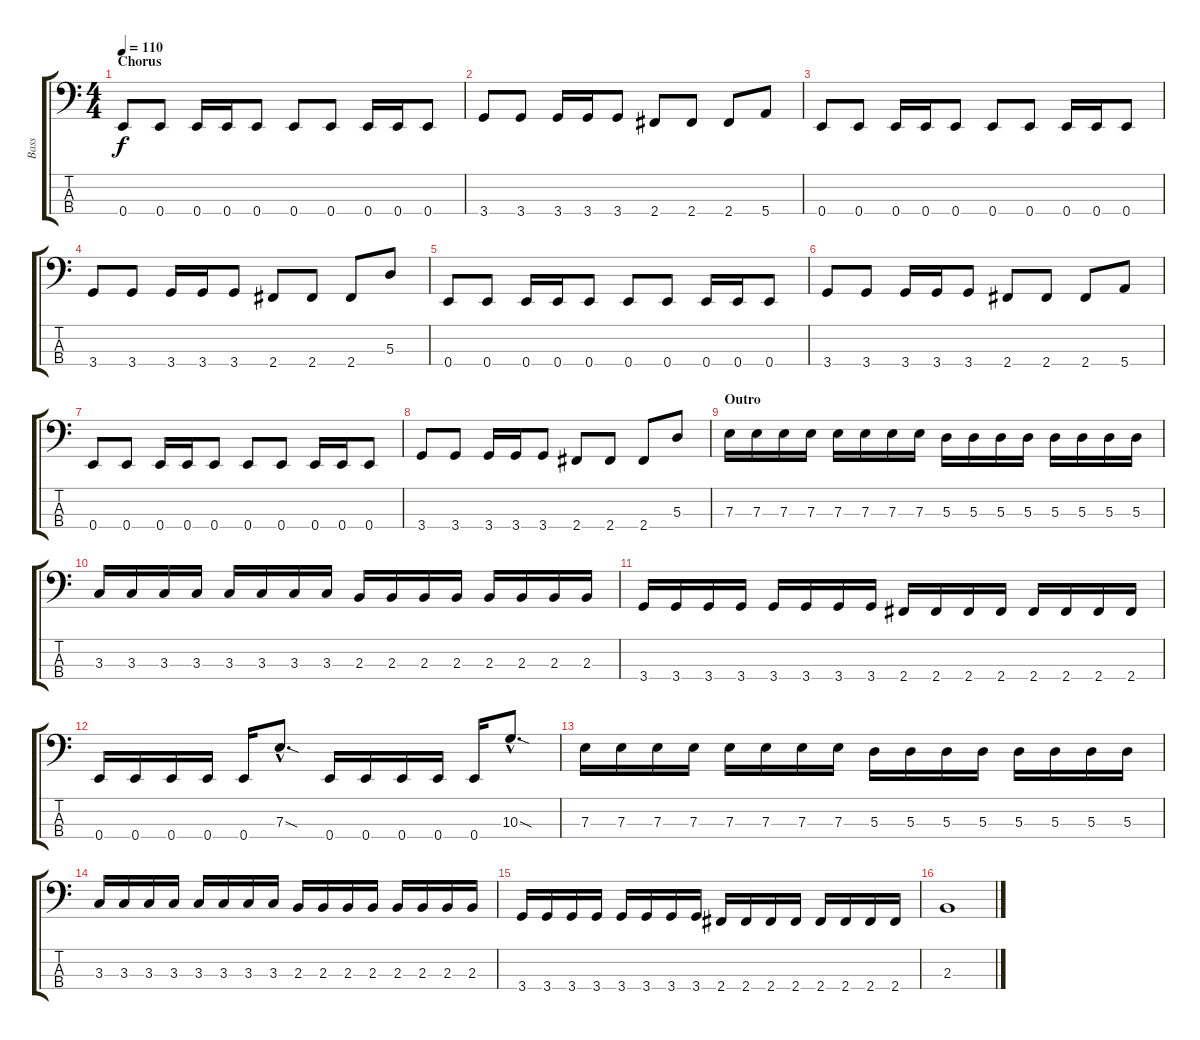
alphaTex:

\track ("Bass" "Bass") {instrument electricbassfinger}
\staff {score tabs}
\tuning (G2 D2 A1 E1) {hide}
\ts (4 4)
\section ("" "Chorus")
\tempo 110
\clef f4
\ks c
0.4.8{dy f} 0.4.8 0.4.16 0.4.16 0.4.8 0.4.8 0.4.8 0.4.16 0.4.16 0.4.8 |
3.4.8 3.4.8 3.4.16 3.4.16 3.4.8 2.4.8 2.4.8 2.4.8 5.4.8 |
0.4.8 0.4.8 0.4.16 0.4.16 0.4.8 0.4.8 0.4.8 0.4.16 0.4.16 0.4.8 |
3.4.8 3.4.8 3.4.16 3.4.16 3.4.8 2.4.8 2.4.8 2.4.8 5.3.8 |
0.4.8 0.4.8 0.4.16 0.4.16 0.4.8 0.4.8 0.4.8 0.4.16 0.4.16 0.4.8 |
3.4.8 3.4.8 3.4.16 3.4.16 3.4.8 2.4.8 2.4.8 2.4.8 5.4.8 |
0.4.8 0.4.8 0.4.16 0.4.16 0.4.8 0.4.8 0.4.8 0.4.16 0.4.16 0.4.8 |
3.4.8 3.4.8 3.4.16 3.4.16 3.4.8 2.4.8 2.4.8 2.4.8 5.3.8 |
\section ("" "Outro")
7.3.16 7.3.16 7.3.16 7.3.16 7.3.16 7.3.16 7.3.16 7.3.16 5.3.16 5.3.16 5.3.16 5.3.16 5.3.16 5.3.16 5.3.16 5.3.16 |
3.3.16 3.3.16 3.3.16 3.3.16 3.3.16 3.3.16 3.3.16 3.3.16 2.3.16 2.3.16 2.3.16 2.3.16 2.3.16 2.3.16 2.3.16 2.3.16 |
3.4.16 3.4.16 3.4.16 3.4.16 3.4.16 3.4.16 3.4.16 3.4.16 2.4.16 2.4.16 2.4.16 2.4.16 2.4.16 2.4.16 2.4.16 2.4.16 |
0.4.16 0.4.16 0.4.16 0.4.16 0.4.16 7.3{sod hac}.8{d} 0.4.16 0.4.16 0.4.16 0.4.16 0.4.16 10.3{sod hac}.8{d} |
7.3.16 7.3.16 7.3.16 7.3.16 7.3.16 7.3.16 7.3.16 7.3.16 5.3.16 5.3.16 5.3.16 5.3.16 5.3.16 5.3.16 5.3.16 5.3.16 |
3.3.16 3.3.16 3.3.16 3.3.16 3.3.16 3.3.16 3.3.16 3.3.16 2.3.16 2.3.16 2.3.16 2.3.16 2.3.16 2.3.16 2.3.16 2.3.16 |
3.4.16 3.4.16 3.4.16 3.4.16 3.4.16 3.4.16 3.4.16 3.4.16 2.4.16 2.4.16 2.4.16 2.4.16 2.4.16 2.4.16 2.4.16 2.4.16 |
2.3.1
